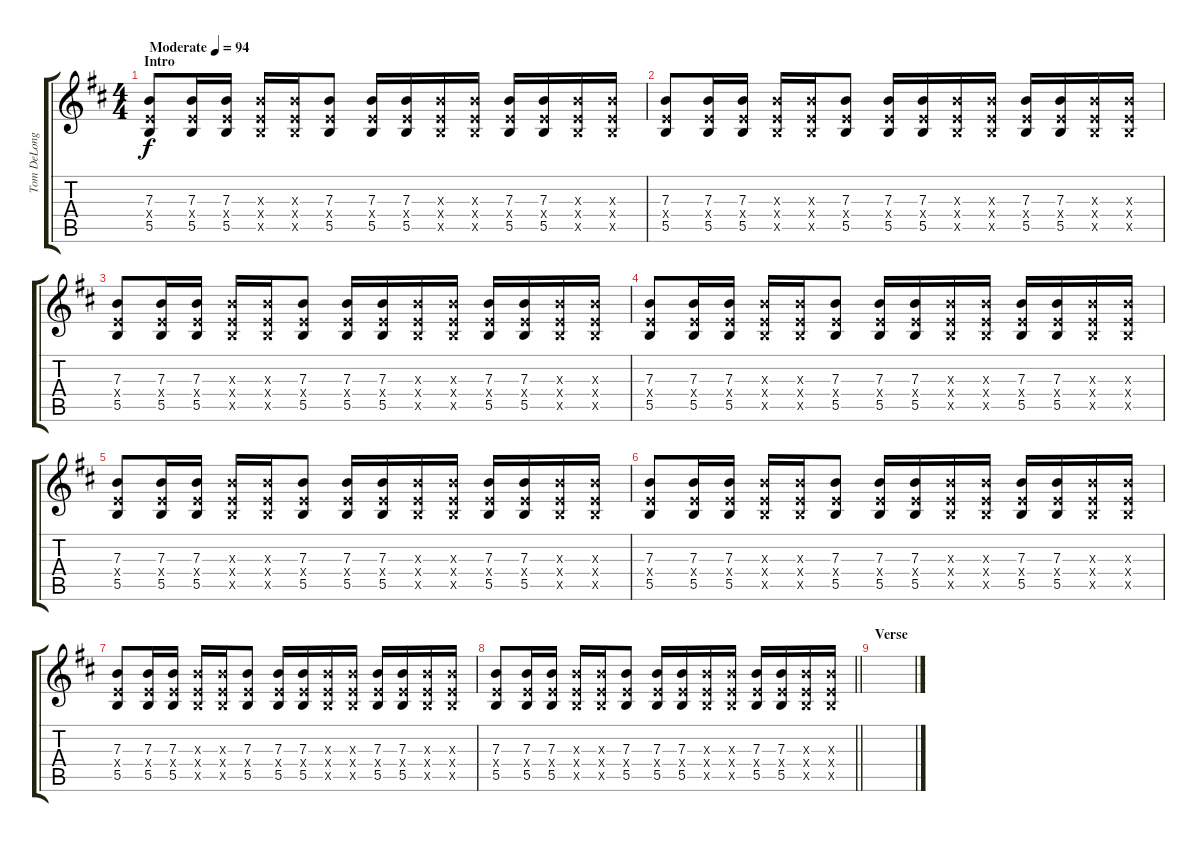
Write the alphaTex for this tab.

\track ("Tom DeLonge 1" "Tom DeLong") {instrument distortionguitar}
\staff {score tabs}
\tuning (Db4 Ab3 E3 B2 Gb2 Db2) {hide}
\ts (4 4)
\section ("" "Intro")
\tempo (94 "Moderate")
\clef g2
\ks d
(7.3 5.4{x} 5.5).8{dy f instrument distortionguitar} (7.3 5.4{x} 5.5).16 (7.3 5.4{x} 5.5).16 (7.3{x} 5.4{x} 5.5{x}).16 (7.3{x} 5.4{x} 5.5{x}).16 (7.3 5.4{x} 5.5).8 (7.3 5.4{x} 5.5).16 (7.3 5.4{x} 5.5).16 (7.3{x} 5.4{x} 5.5{x}).16 (7.3{x} 5.4{x} 5.5{x}).16 (7.3 5.4{x} 5.5).16 (7.3 5.4{x} 5.5).16 (7.3{x} 5.4{x} 5.5{x}).16 (7.3{x} 5.4{x} 5.5{x}).16 |
(7.3 5.4{x} 5.5).8 (7.3 5.4{x} 5.5).16 (7.3 5.4{x} 5.5).16 (7.3{x} 5.4{x} 5.5{x}).16 (7.3{x} 5.4{x} 5.5{x}).16 (7.3 5.4{x} 5.5).8 (7.3 5.4{x} 5.5).16 (7.3 5.4{x} 5.5).16 (7.3{x} 5.4{x} 5.5{x}).16 (7.3{x} 5.4{x} 5.5{x}).16 (7.3 5.4{x} 5.5).16 (7.3 5.4{x} 5.5).16 (7.3{x} 5.4{x} 5.5{x}).16 (7.3{x} 5.4{x} 5.5{x}).16 |
(7.3 5.4{x} 5.5).8 (7.3 5.4{x} 5.5).16 (7.3 5.4{x} 5.5).16 (7.3{x} 5.4{x} 5.5{x}).16 (7.3{x} 5.4{x} 5.5{x}).16 (7.3 5.4{x} 5.5).8 (7.3 5.4{x} 5.5).16 (7.3 5.4{x} 5.5).16 (7.3{x} 5.4{x} 5.5{x}).16 (7.3{x} 5.4{x} 5.5{x}).16 (7.3 5.4{x} 5.5).16 (7.3 5.4{x} 5.5).16 (7.3{x} 5.4{x} 5.5{x}).16 (7.3{x} 5.4{x} 5.5{x}).16 |
(7.3 5.4{x} 5.5).8 (7.3 5.4{x} 5.5).16 (7.3 5.4{x} 5.5).16 (7.3{x} 5.4{x} 5.5{x}).16 (7.3{x} 5.4{x} 5.5{x}).16 (7.3 5.4{x} 5.5).8 (7.3 5.4{x} 5.5).16 (7.3 5.4{x} 5.5).16 (7.3{x} 5.4{x} 5.5{x}).16 (7.3{x} 5.4{x} 5.5{x}).16 (7.3 5.4{x} 5.5).16 (7.3 5.4{x} 5.5).16 (7.3{x} 5.4{x} 5.5{x}).16 (7.3{x} 5.4{x} 5.5{x}).16 |
(7.3 5.4{x} 5.5).8 (7.3 5.4{x} 5.5).16 (7.3 5.4{x} 5.5).16 (7.3{x} 5.4{x} 5.5{x}).16 (7.3{x} 5.4{x} 5.5{x}).16 (7.3 5.4{x} 5.5).8 (7.3 5.4{x} 5.5).16 (7.3 5.4{x} 5.5).16 (7.3{x} 5.4{x} 5.5{x}).16 (7.3{x} 5.4{x} 5.5{x}).16 (7.3 5.4{x} 5.5).16 (7.3 5.4{x} 5.5).16 (7.3{x} 5.4{x} 5.5{x}).16 (7.3{x} 5.4{x} 5.5{x}).16 |
(7.3 5.4{x} 5.5).8 (7.3 5.4{x} 5.5).16 (7.3 5.4{x} 5.5).16 (7.3{x} 5.4{x} 5.5{x}).16 (7.3{x} 5.4{x} 5.5{x}).16 (7.3 5.4{x} 5.5).8 (7.3 5.4{x} 5.5).16 (7.3 5.4{x} 5.5).16 (7.3{x} 5.4{x} 5.5{x}).16 (7.3{x} 5.4{x} 5.5{x}).16 (7.3 5.4{x} 5.5).16 (7.3 5.4{x} 5.5).16 (7.3{x} 5.4{x} 5.5{x}).16 (7.3{x} 5.4{x} 5.5{x}).16 |
(7.3 5.4{x} 5.5).8 (7.3 5.4{x} 5.5).16 (7.3 5.4{x} 5.5).16 (7.3{x} 5.4{x} 5.5{x}).16 (7.3{x} 5.4{x} 5.5{x}).16 (7.3 5.4{x} 5.5).8 (7.3 5.4{x} 5.5).16 (7.3 5.4{x} 5.5).16 (7.3{x} 5.4{x} 5.5{x}).16 (7.3{x} 5.4{x} 5.5{x}).16 (7.3 5.4{x} 5.5).16 (7.3 5.4{x} 5.5).16 (7.3{x} 5.4{x} 5.5{x}).16 (7.3{x} 5.4{x} 5.5{x}).16 |
\barLineRight lightlight
(7.3 5.4{x} 5.5).8 (7.3 5.4{x} 5.5).16 (7.3 5.4{x} 5.5).16 (7.3{x} 5.4{x} 5.5{x}).16 (7.3{x} 5.4{x} 5.5{x}).16 (7.3 5.4{x} 5.5).8 (7.3 5.4{x} 5.5).16 (7.3 5.4{x} 5.5).16 (7.3{x} 5.4{x} 5.5{x}).16 (7.3{x} 5.4{x} 5.5{x}).16 (7.3 5.4{x} 5.5).16 (7.3 5.4{x} 5.5).16 (7.3{x} 5.4{x} 5.5{x}).16 (7.3{x} 5.4{x} 5.5{x}).16 |
\section ("" "Verse")
